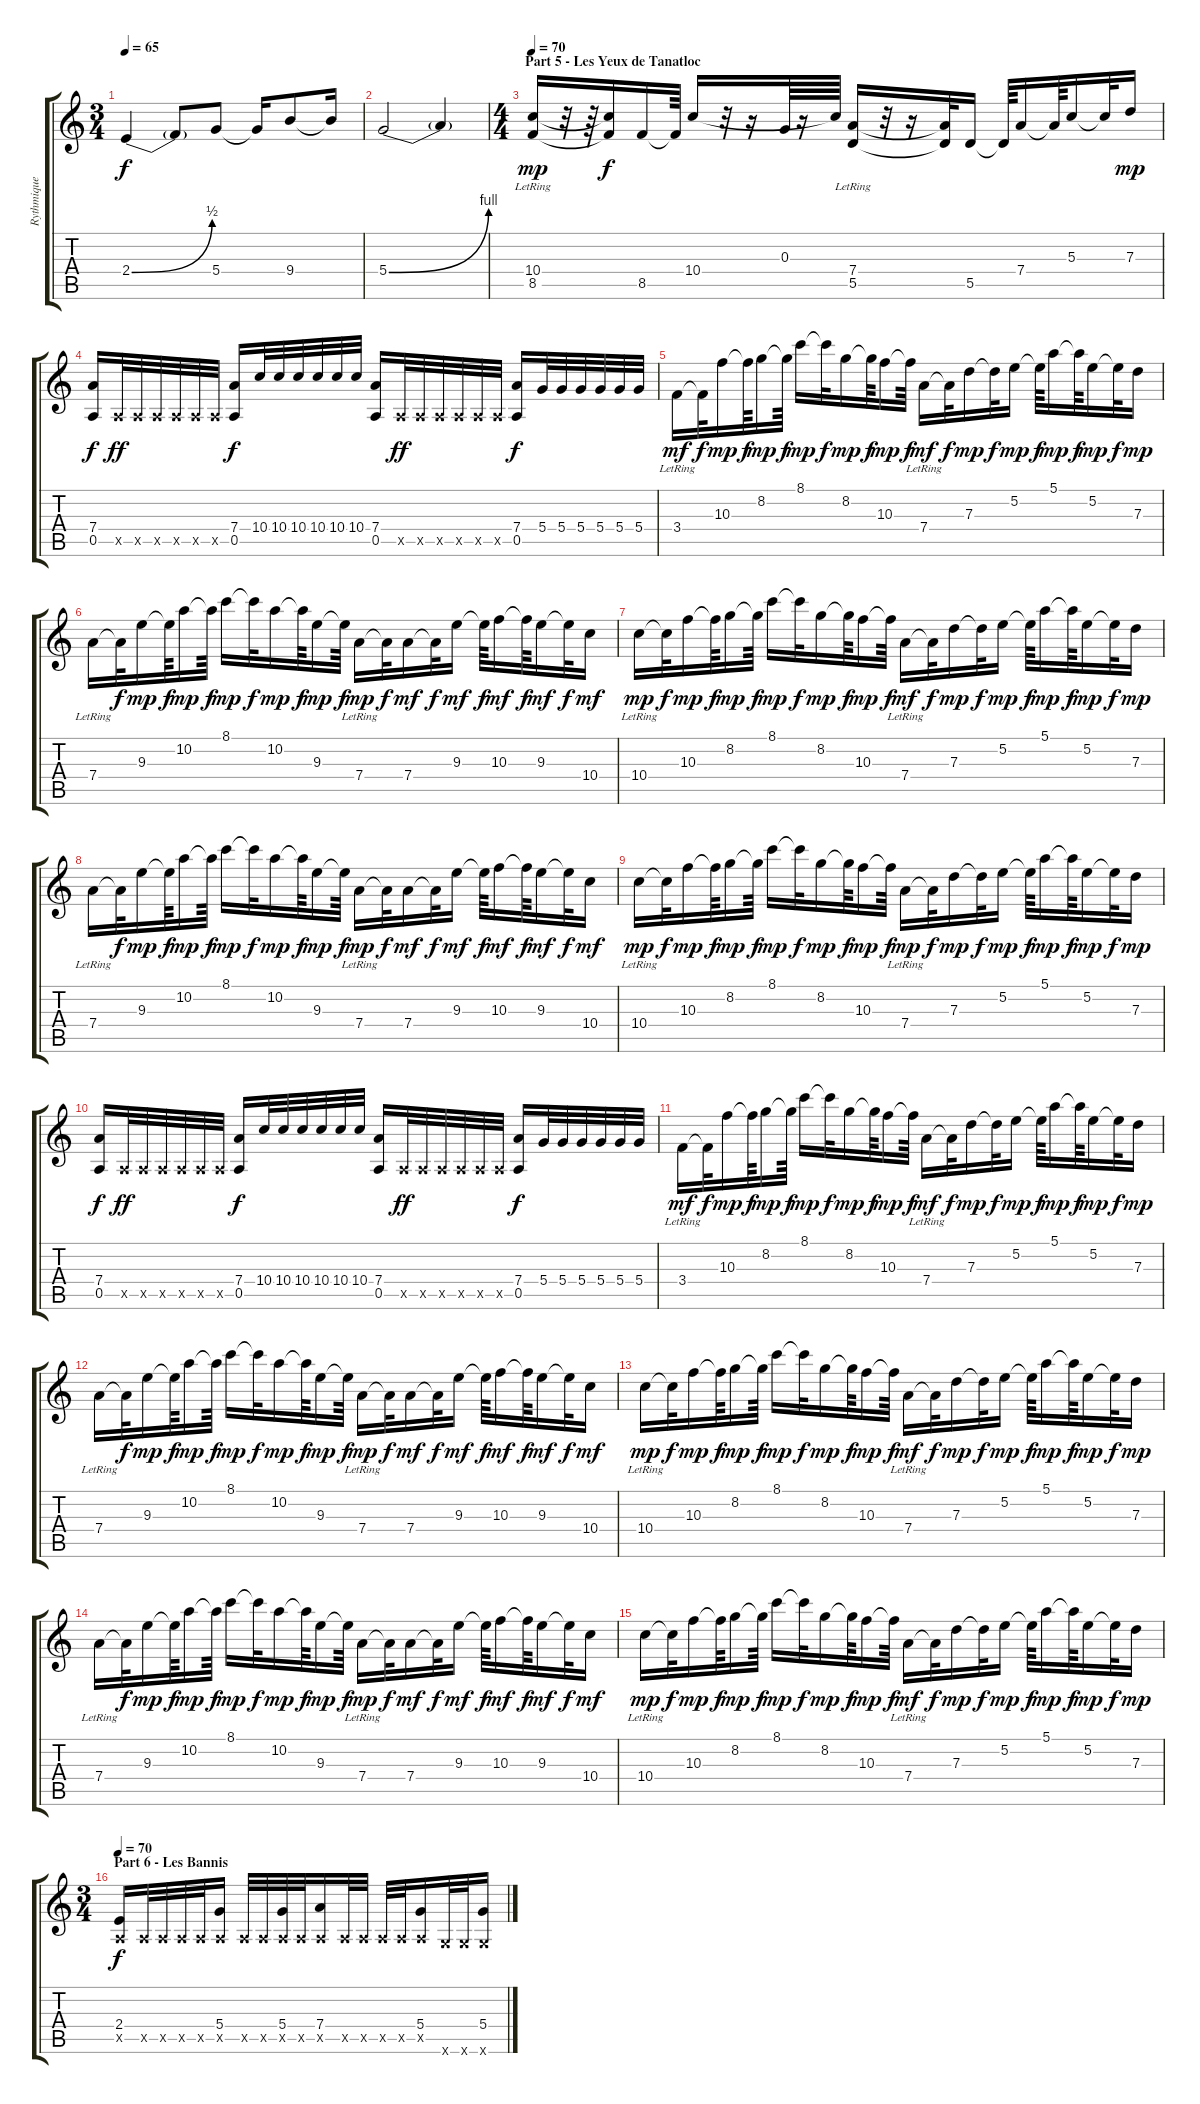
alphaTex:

\track ("Rythmique" "Rythmique") {instrument distortionguitar}
\staff {score tabs}
\tuning (E4 B3 G3 D3 A2 E2) {hide}
\ts (3 4)
\tempo 65
\clef g2
\ks c
2.4{be (bend 0 0 60 2)}.4{dy f} 2.4{t}.8 5.4.8 5.4{t}.16 9.4.8 9.4{t}.16 |
5.4{be (bend 0 0 60 4)}.2 5.4{t}.4 |
\ts (4 4)
\section ("" "Part 5 - Les Yeux de Tanatloc")
\tempo 70
(10.4 8.5{lr}).16{dy mp volume 12} r.32 r.64 (10.4{t} 8.5{t}).16{dy f} 8.5.16 8.5{t}.64 10.4.16 r.32 r.16 0.3{t}.64 r.16 10.4{t}.64 (7.4 5.5{lr}).16 r.32 r.16 (7.4{t} 5.5{t}).32 5.5.16 5.5{t}.64 7.4.16 7.4{t}.64 5.3.16 5.3{t}.32 7.3.16{dy mp} |
(7.4 0.5).16{dy f} 0.5{x}.32{dy ff} 0.5{x}.32 0.5{x}.32 0.5{x}.32 0.5{x}.32 0.5{x}.32 (7.4 0.5).16{dy f} 10.4.32 10.4.32 10.4.32 10.4.32 10.4.32 10.4.32 (7.4 0.5).16 0.5{x}.32{dy ff} 0.5{x}.32 0.5{x}.32 0.5{x}.32 0.5{x}.32 0.5{x}.32 (7.4 0.5).16{dy f} 5.4.32 5.4.32 5.4.32 5.4.32 5.4.32 5.4.32 |
3.4{lr}.16{dy mf} 3.4{t}.32{dy f} 10.3.16{dy mp} 10.3{t}.64{dy f} 8.2.16{dy mp} 8.2{t}.64{dy f} 8.1.16{dy mp} 8.1{t}.32{dy f} 8.2.16{dy mp} 8.2{t}.64{dy f} 10.3.16{dy mp} 10.3{t}.64{dy f} 7.4{lr}.16{dy mf} 7.4{t}.32{dy f} 7.3.16{dy mp} 7.3{t}.32{dy f} 5.2.16{dy mp} 5.2{t}.64{dy f} 5.1.16{dy mp} 5.1{t}.64{dy f} 5.2.16{dy mp} 5.2{t}.32{dy f} 7.3.16{dy mp} |
7.4{lr}.16 7.4{t}.32{dy f} 9.3.16{dy mp} 9.3{t}.64{dy f} 10.2.16{dy mp} 10.2{t}.64{dy f} 8.1.16{dy mp} 8.1{t}.32{dy f} 10.2.16{dy mp} 10.2{t}.64{dy f} 9.3.16{dy mp} 9.3{t}.64{dy f} 7.4{lr}.16{dy mp} 7.4{t}.32{dy f} 7.4.16{dy mf} 7.4{t}.32{dy f} 9.3.16{dy mf} 9.3{t}.64{dy f} 10.3.16{dy mf} 10.3{t}.64{dy f} 9.3.16{dy mf} 9.3{t}.32{dy f} 10.4.16{dy mf} |
10.4{lr}.16{dy mp} 10.4{t}.32{dy f} 10.3.16{dy mp} 10.3{t}.64{dy f} 8.2.16{dy mp} 8.2{t}.64{dy f} 8.1.16{dy mp} 8.1{t}.32{dy f} 8.2.16{dy mp} 8.2{t}.64{dy f} 10.3.16{dy mp} 10.3{t}.64{dy f} 7.4{lr}.16{dy mf} 7.4{t}.32{dy f} 7.3.16{dy mp} 7.3{t}.32{dy f} 5.2.16{dy mp} 5.2{t}.64{dy f} 5.1.16{dy mp} 5.1{t}.64{dy f} 5.2.16{dy mp} 5.2{t}.32{dy f} 7.3.16{dy mp} |
7.4{lr}.16 7.4{t}.32{dy f} 9.3.16{dy mp} 9.3{t}.64{dy f} 10.2.16{dy mp} 10.2{t}.64{dy f} 8.1.16{dy mp} 8.1{t}.32{dy f} 10.2.16{dy mp} 10.2{t}.64{dy f} 9.3.16{dy mp} 9.3{t}.64{dy f} 7.4{lr}.16{dy mp} 7.4{t}.32{dy f} 7.4.16{dy mf} 7.4{t}.32{dy f} 9.3.16{dy mf} 9.3{t}.64{dy f} 10.3.16{dy mf} 10.3{t}.64{dy f} 9.3.16{dy mf} 9.3{t}.32{dy f} 10.4.16{dy mf} |
10.4{lr}.16{dy mp} 10.4{t}.32{dy f} 10.3.16{dy mp} 10.3{t}.64{dy f} 8.2.16{dy mp} 8.2{t}.64{dy f} 8.1.16{dy mp} 8.1{t}.32{dy f} 8.2.16{dy mp} 8.2{t}.64{dy f} 10.3.16{dy mp} 10.3{t}.64{dy f} 7.4{lr}.16{dy mp} 7.4{t}.32{dy f} 7.3.16{dy mp} 7.3{t}.32{dy f} 5.2.16{dy mp} 5.2{t}.64{dy f} 5.1.16{dy mp} 5.1{t}.64{dy f} 5.2.16{dy mp} 5.2{t}.32{dy f} 7.3.16{dy mp} |
(7.4 0.5).16{dy f} 0.5{x}.32{dy ff} 0.5{x}.32 0.5{x}.32 0.5{x}.32 0.5{x}.32 0.5{x}.32 (7.4 0.5).16{dy f} 10.4.32 10.4.32 10.4.32 10.4.32 10.4.32 10.4.32 (7.4 0.5).16 0.5{x}.32{dy ff} 0.5{x}.32 0.5{x}.32 0.5{x}.32 0.5{x}.32 0.5{x}.32 (7.4 0.5).16{dy f} 5.4.32 5.4.32 5.4.32 5.4.32 5.4.32 5.4.32 |
3.4{lr}.16{dy mf} 3.4{t}.32{dy f} 10.3.16{dy mp} 10.3{t}.64{dy f} 8.2.16{dy mp} 8.2{t}.64{dy f} 8.1.16{dy mp} 8.1{t}.32{dy f} 8.2.16{dy mp} 8.2{t}.64{dy f} 10.3.16{dy mp} 10.3{t}.64{dy f} 7.4{lr}.16{dy mf} 7.4{t}.32{dy f} 7.3.16{dy mp} 7.3{t}.32{dy f} 5.2.16{dy mp} 5.2{t}.64{dy f} 5.1.16{dy mp} 5.1{t}.64{dy f} 5.2.16{dy mp} 5.2{t}.32{dy f} 7.3.16{dy mp} |
7.4{lr}.16 7.4{t}.32{dy f} 9.3.16{dy mp} 9.3{t}.64{dy f} 10.2.16{dy mp} 10.2{t}.64{dy f} 8.1.16{dy mp} 8.1{t}.32{dy f} 10.2.16{dy mp} 10.2{t}.64{dy f} 9.3.16{dy mp} 9.3{t}.64{dy f} 7.4{lr}.16{dy mp} 7.4{t}.32{dy f} 7.4.16{dy mf} 7.4{t}.32{dy f} 9.3.16{dy mf} 9.3{t}.64{dy f} 10.3.16{dy mf} 10.3{t}.64{dy f} 9.3.16{dy mf} 9.3{t}.32{dy f} 10.4.16{dy mf} |
10.4{lr}.16{dy mp} 10.4{t}.32{dy f} 10.3.16{dy mp} 10.3{t}.64{dy f} 8.2.16{dy mp} 8.2{t}.64{dy f} 8.1.16{dy mp} 8.1{t}.32{dy f} 8.2.16{dy mp} 8.2{t}.64{dy f} 10.3.16{dy mp} 10.3{t}.64{dy f} 7.4{lr}.16{dy mf} 7.4{t}.32{dy f} 7.3.16{dy mp} 7.3{t}.32{dy f} 5.2.16{dy mp} 5.2{t}.64{dy f} 5.1.16{dy mp} 5.1{t}.64{dy f} 5.2.16{dy mp} 5.2{t}.32{dy f} 7.3.16{dy mp} |
7.4{lr}.16 7.4{t}.32{dy f} 9.3.16{dy mp} 9.3{t}.64{dy f} 10.2.16{dy mp} 10.2{t}.64{dy f} 8.1.16{dy mp} 8.1{t}.32{dy f} 10.2.16{dy mp} 10.2{t}.64{dy f} 9.3.16{dy mp} 9.3{t}.64{dy f} 7.4{lr}.16{dy mp} 7.4{t}.32{dy f} 7.4.16{dy mf} 7.4{t}.32{dy f} 9.3.16{dy mf} 9.3{t}.64{dy f} 10.3.16{dy mf} 10.3{t}.64{dy f} 9.3.16{dy mf} 9.3{t}.32{dy f} 10.4.16{dy mf} |
10.4{lr}.16{dy mp} 10.4{t}.32{dy f} 10.3.16{dy mp} 10.3{t}.64{dy f} 8.2.16{dy mp} 8.2{t}.64{dy f} 8.1.16{dy mp} 8.1{t}.32{dy f} 8.2.16{dy mp} 8.2{t}.64{dy f} 10.3.16{dy mp} 10.3{t}.64{dy f} 7.4{lr}.16{dy mf} 7.4{t}.32{dy f} 7.3.16{dy mp} 7.3{t}.32{dy f} 5.2.16{dy mp} 5.2{t}.64{dy f} 5.1.16{dy mp} 5.1{t}.64{dy f} 5.2.16{dy mp} 5.2{t}.32{dy f} 7.3.16{dy mp} |
\ts (3 4)
\section ("" "Part 6 - Les Bannis")
\tempo 70
(2.4 0.5{x}).16{dy f} 0.5{x}.32 0.5{x}.32 0.5{x}.32 0.5{x}.32 (5.4 0.5{x}).16 0.5{x}.32 0.5{x}.32 (5.4 0.5{x}).32 0.5{x}.32 (7.4 0.5{x}).16 0.5{x}.32 0.5{x}.32 0.5{x}.32 0.5{x}.32 (5.4 0.5{x}).16 3.6{x}.32 3.6{x}.32 (5.4 3.6{x}).16
